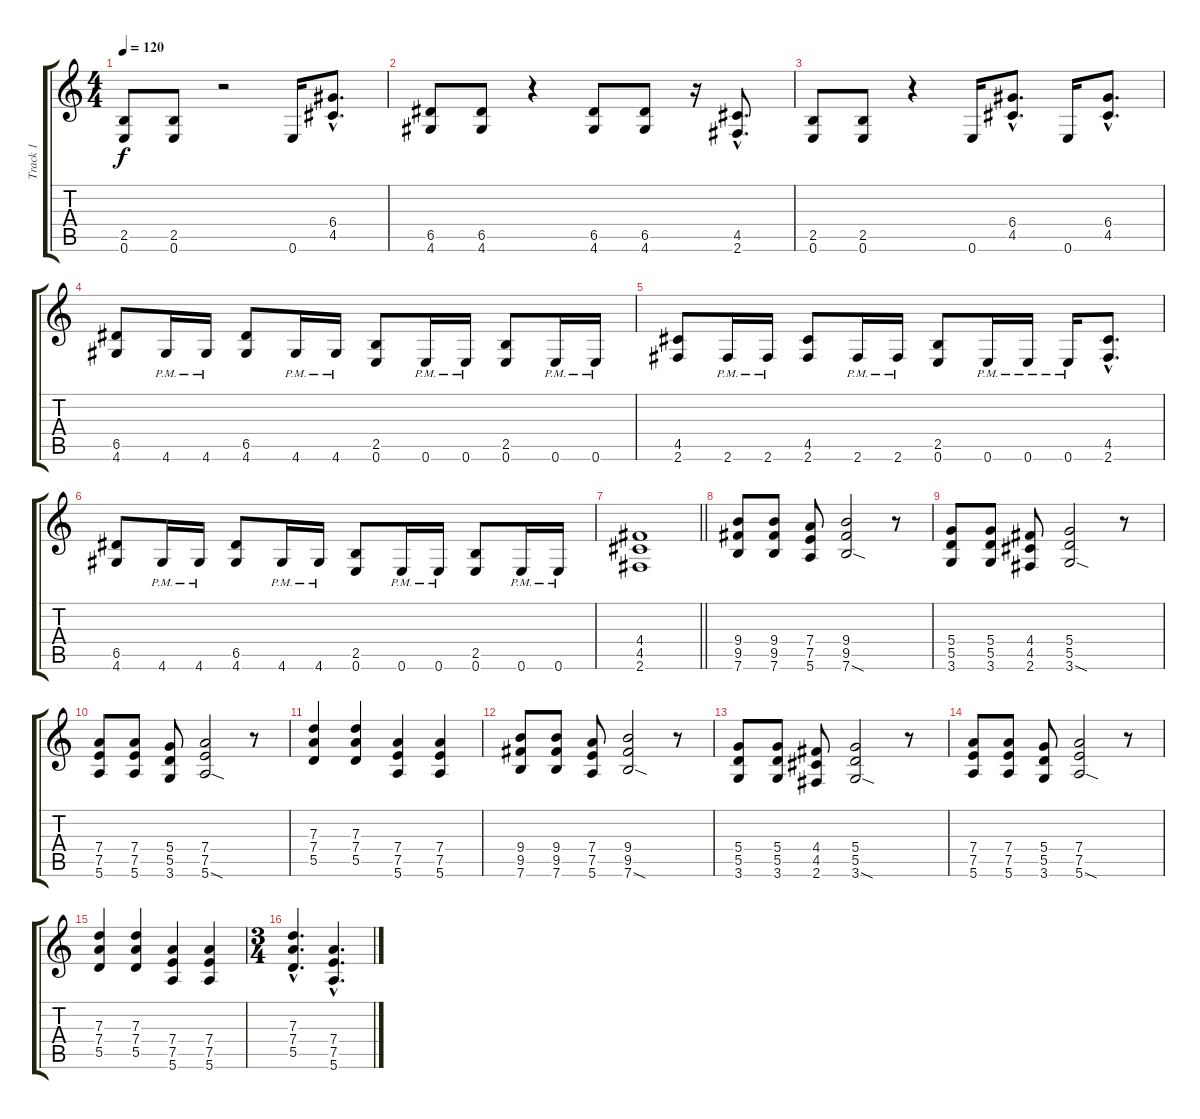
\track ("Track 1" "Track 1") {instrument distortionguitar}
\staff {score tabs}
\tuning (E4 B3 G3 D3 A2 E2) {hide}
\ts (4 4)
\tempo 120
\clef g2
\ks c
(2.5 0.6).8{dy f} (2.5 0.6).8 r.2 0.6.16 (6.4{hac} 4.5{hac}).8{d} |
(6.5 4.6).8 (6.5 4.6).8 r.4 (6.5 4.6).8 (6.5 4.6).8 r.16 (4.5{hac} 2.6{hac}).8{d} |
(2.5 0.6).8 (2.5 0.6).8 r.4 0.6.16 (6.4{hac} 4.5{hac}).8{d} 0.6.16 (6.4{hac} 4.5{hac}).8{d} |
(6.5 4.6).8 4.6{pm}.16 4.6{pm}.16 (6.5 4.6).8 4.6{pm}.16 4.6{pm}.16 (2.5 0.6).8 0.6{pm}.16 0.6{pm}.16 (2.5 0.6).8 0.6{pm}.16 0.6{pm}.16 |
(4.5 2.6).8 2.6{pm}.16 2.6{pm}.16 (4.5 2.6).8 2.6{pm}.16 2.6{pm}.16 (2.5 0.6).8 0.6{pm}.16 0.6{pm}.16 0.6{pm}.16 (4.5{hac} 2.6{hac}).8{d} |
(6.5 4.6).8 4.6{pm}.16 4.6{pm}.16 (6.5 4.6).8 4.6{pm}.16 4.6{pm}.16 (2.5 0.6).8 0.6{pm}.16 0.6{pm}.16 (2.5 0.6).8 0.6{pm}.16 0.6{pm}.16 |
\barLineRight lightlight
(4.4 4.5 2.6).1 |
(9.4 9.5 7.6).8 (9.4 9.5 7.6).8 (7.4 7.5 5.6).8 (9.4 9.5 7.6{sod}).2 r.8 |
(5.4 5.5 3.6).8 (5.4 5.5 3.6).8 (4.4 4.5 2.6).8 (5.4 5.5 3.6{sod}).2 r.8 |
(7.4 7.5 5.6).8 (7.4 7.5 5.6).8 (5.4 5.5 3.6).8 (7.4 7.5 5.6{sod}).2 r.8 |
(7.3 7.4 5.5).4 (7.3 7.4 5.5).4 (7.4 7.5 5.6).4 (7.4 7.5 5.6).4 |
(9.4 9.5 7.6).8 (9.4 9.5 7.6).8 (7.4 7.5 5.6).8 (9.4 9.5 7.6{sod}).2 r.8 |
(5.4 5.5 3.6).8 (5.4 5.5 3.6).8 (4.4 4.5 2.6).8 (5.4 5.5 3.6{sod}).2 r.8 |
(7.4 7.5 5.6).8 (7.4 7.5 5.6).8 (5.4 5.5 3.6).8 (7.4 7.5 5.6{sod}).2 r.8 |
(7.3 7.4 5.5).4 (7.3 7.4 5.5).4 (7.4 7.5 5.6).4 (7.4 7.5 5.6).4 |
\ts (3 4)
(7.3{hac} 7.4{hac} 5.5{hac}).4{d} (7.4{hac} 7.5{hac} 5.6{hac}).4{d}
